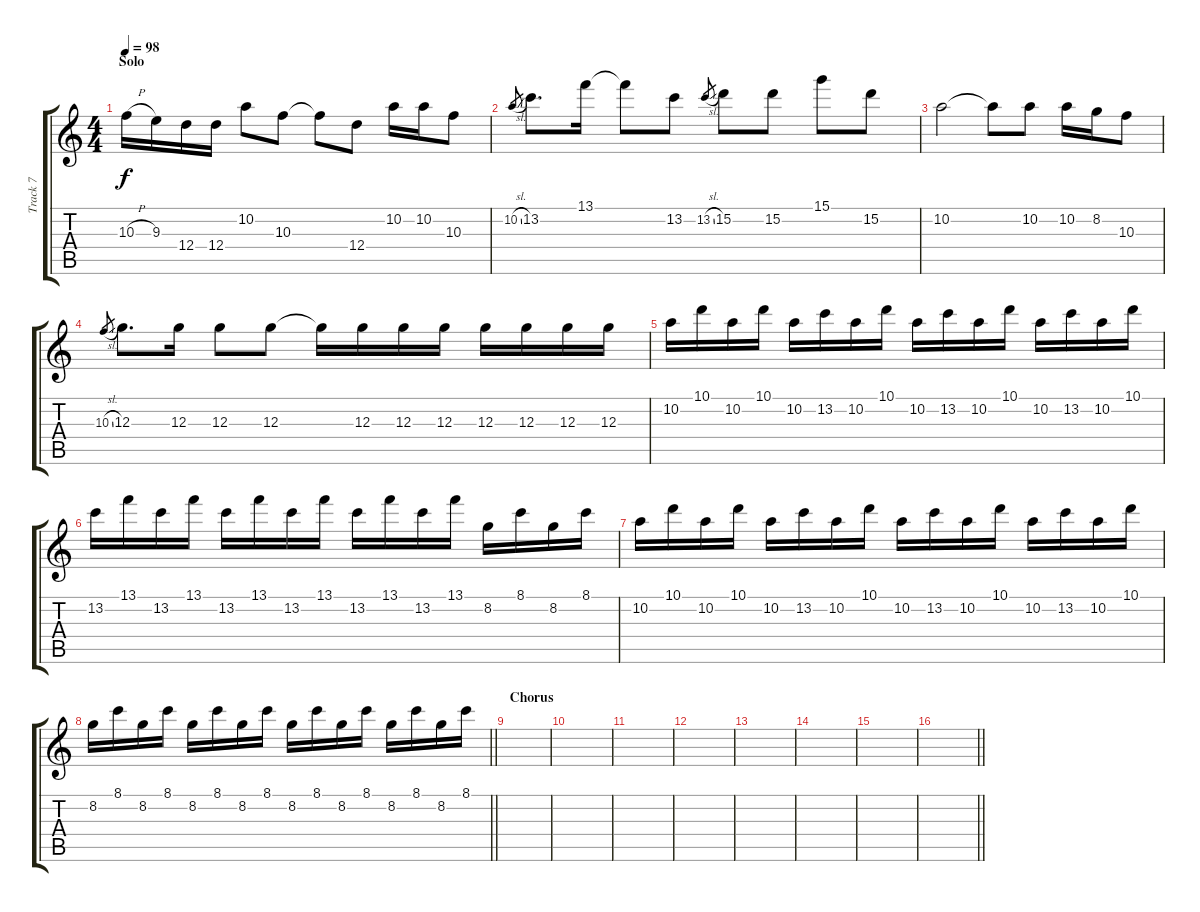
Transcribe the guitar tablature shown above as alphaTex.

\track ("Track 7" "Track 7") {instrument distortionguitar}
\staff {score tabs}
\tuning (E4 B3 G3 D3 A2 D2) {hide}
\ts (4 4)
\section ("" "Solo")
\tempo 98
\clef g2
\ks c
10.3{h}.16{dy f} 9.3.16 12.4.16 12.4.16 10.2.8 10.3.8 10.3{t}.8 12.4.8 10.2.16 10.2.16 10.3.8 |
10.2{sl}.8{gr} 13.2.8{d} 13.1.16 13.1{t}.8 13.2.8 13.2{sl}.8{gr} 15.2.8 15.2.8 15.1.8 15.2.8 |
10.2.2 10.2{t}.8 10.2.8 10.2.16 8.2.16 10.3.8 |
10.3{sl}.8{gr} 12.3.8{d} 12.3.16 12.3.8 12.3.8 12.3{t}.16 12.3.16 12.3.16 12.3.16 12.3.16 12.3.16 12.3.16 12.3.16 |
10.2.16 10.1.16 10.2.16 10.1.16 10.2.16 13.2.16 10.2.16 10.1.16 10.2.16 13.2.16 10.2.16 10.1.16 10.2.16 13.2.16 10.2.16 10.1.16 |
13.2.16 13.1.16 13.2.16 13.1.16 13.2.16 13.1.16 13.2.16 13.1.16 13.2.16 13.1.16 13.2.16 13.1.16 8.2.16 8.1.16 8.2.16 8.1.16 |
10.2.16 10.1.16 10.2.16 10.1.16 10.2.16 13.2.16 10.2.16 10.1.16 10.2.16 13.2.16 10.2.16 10.1.16 10.2.16 13.2.16 10.2.16 10.1.16 |
\barLineRight lightlight
8.2.16 8.1.16 8.2.16 8.1.16 8.2.16 8.1.16 8.2.16 8.1.16 8.2.16 8.1.16 8.2.16 8.1.16 8.2.16 8.1.16 8.2.16 8.1.16 |
\section ("" "Chorus")
|
|
|
|
|
|
|
\barLineRight lightlight
